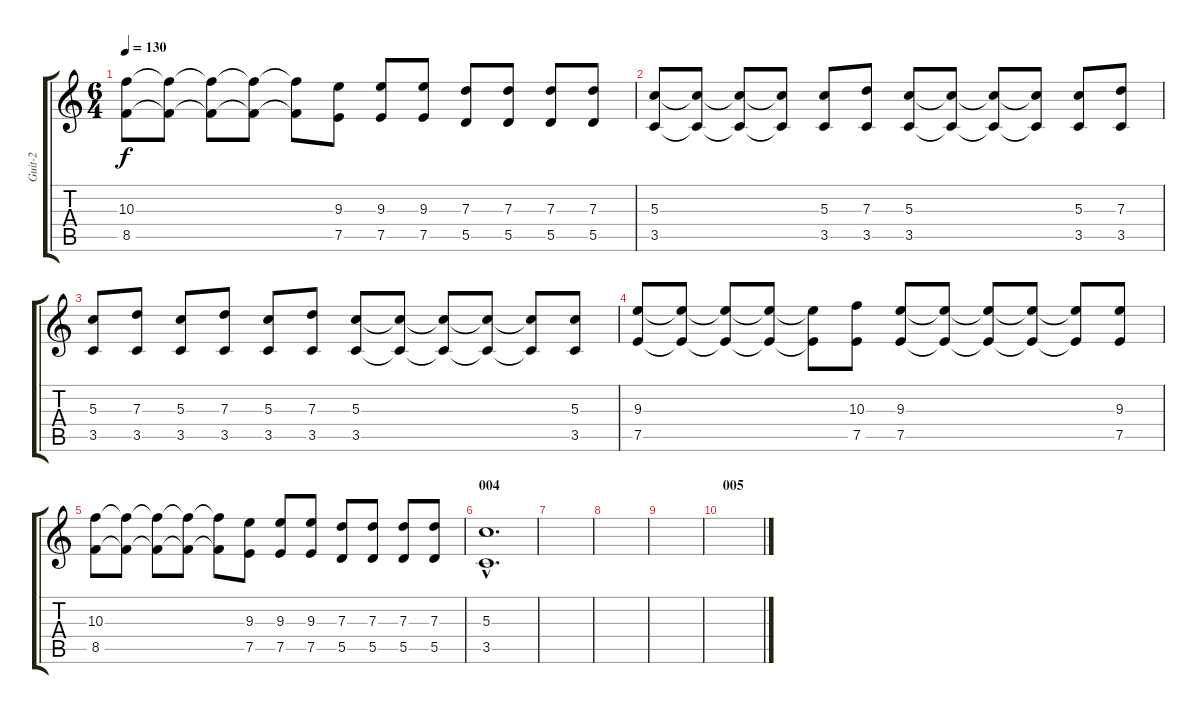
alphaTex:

\track ("Guit-2" "Guit-2") {instrument acousticguitarsteel}
\staff {score tabs}
\tuning (E4 B3 G3 D3 A2 E2) {hide}
\ts (6 4)
\tempo 130
\clef g2
\ks c
(10.3 8.5).8{dy f} (10.3{t} 8.5{t}).8 (10.3{t} 8.5{t}).8 (10.3{t} 8.5{t}).8 (10.3{t} 8.5{t}).8 (9.3 7.5).8 (9.3 7.5).8 (9.3 7.5).8 (7.3 5.5).8 (7.3 5.5).8 (7.3 5.5).8 (7.3 5.5).8 |
(5.3 3.5).8 (5.3{t} 3.5{t}).8 (5.3{t} 3.5{t}).8 (5.3{t} 3.5{t}).8 (5.3 3.5).8 (7.3 3.5).8 (5.3 3.5).8 (5.3{t} 3.5{t}).8 (5.3{t} 3.5{t}).8 (5.3{t} 3.5{t}).8 (5.3 3.5).8 (7.3 3.5).8 |
(5.3 3.5).8 (7.3 3.5).8 (5.3 3.5).8 (7.3 3.5).8 (5.3 3.5).8 (7.3 3.5).8 (5.3 3.5).8 (5.3{t} 3.5{t}).8 (5.3{t} 3.5{t}).8 (5.3{t} 3.5{t}).8 (5.3{t} 3.5{t}).8 (5.3 3.5).8 |
(9.3 7.5).8 (9.3{t} 7.5{t}).8 (9.3{t} 7.5{t}).8 (9.3{t} 7.5{t}).8 (9.3{t} 7.5{t}).8 (10.3 7.5).8 (9.3 7.5).8 (9.3{t} 7.5{t}).8 (9.3{t} 7.5{t}).8 (9.3{t} 7.5{t}).8 (9.3{t} 7.5{t}).8 (9.3 7.5).8 |
(10.3 8.5).8 (10.3{t} 8.5{t}).8 (10.3{t} 8.5{t}).8 (10.3{t} 8.5{t}).8 (10.3{t} 8.5{t}).8 (9.3 7.5).8 (9.3 7.5).8 (9.3 7.5).8 (7.3 5.5).8 (7.3 5.5).8 (7.3 5.5).8 (7.3 5.5).8 |
\section ("" "004")
(5.3{hac} 3.5{hac}).1{d} |
|
|
|
\section ("" "005")
